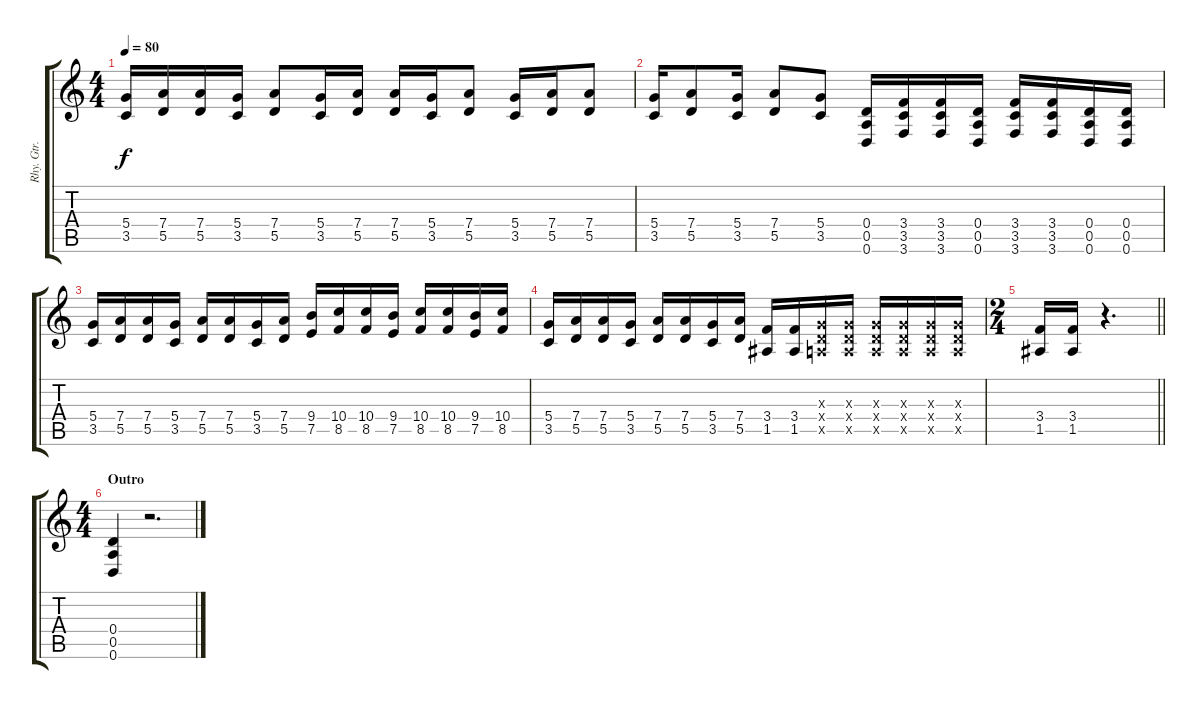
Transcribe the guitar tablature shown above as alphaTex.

\track ("Rhy. Gtr. 2" "Rhy. Gtr. ") {instrument distortionguitar}
\staff {score tabs}
\tuning (E4 B3 G3 D3 A2 D2) {hide}
\ts (4 4)
\tempo 80
\clef g2
\ks c
(5.4 3.5).16{dy f} (7.4 5.5).16 (7.4 5.5).16 (5.4 3.5).16 (7.4 5.5).8 (5.4 3.5).16 (7.4 5.5).16 (7.4 5.5).16 (5.4 3.5).16 (7.4 5.5).8 (5.4 3.5).16 (7.4 5.5).16 (7.4 5.5).8 |
(5.4 3.5).16 (7.4 5.5).8 (5.4 3.5).16 (7.4 5.5).8 (5.4 3.5).8 (0.4 0.5 0.6).16 (3.4 3.5 3.6).16 (3.4 3.5 3.6).16 (0.4 0.5 0.6).16 (3.4 3.5 3.6).16 (3.4 3.5 3.6).16 (0.4 0.5 0.6).16 (0.4 0.5 0.6).16 |
(5.4 3.5).16 (7.4 5.5).16 (7.4 5.5).16 (5.4 3.5).16 (7.4 5.5).16 (7.4 5.5).16 (5.4 3.5).16 (7.4 5.5).16 (9.4 7.5).16 (10.4 8.5).16 (10.4 8.5).16 (9.4 7.5).16 (10.4 8.5).16 (10.4 8.5).16 (9.4 7.5).16 (10.4 8.5).16 |
(5.4 3.5).16 (7.4 5.5).16 (7.4 5.5).16 (5.4 3.5).16 (7.4 5.5).16 (7.4 5.5).16 (5.4 3.5).16 (7.4 5.5).16 (3.4 1.5).16 (3.4 1.5).16 (0.3{x} 0.4{x} 0.5{x}).16 (0.3{x} 0.4{x} 0.5{x}).16 (0.3{x} 0.4{x} 0.5{x}).16 (0.3{x} 0.4{x} 0.5{x}).16 (0.3{x} 0.4{x} 0.5{x}).16 (0.3{x} 0.4{x} 0.5{x}).16 |
\ts (2 4)
\barLineRight lightlight
(3.4 1.5).16 (3.4 1.5).16 r.4{d} |
\ts (4 4)
\section ("" "Outro")
(0.4 0.5 0.6).4 r.2{d}
